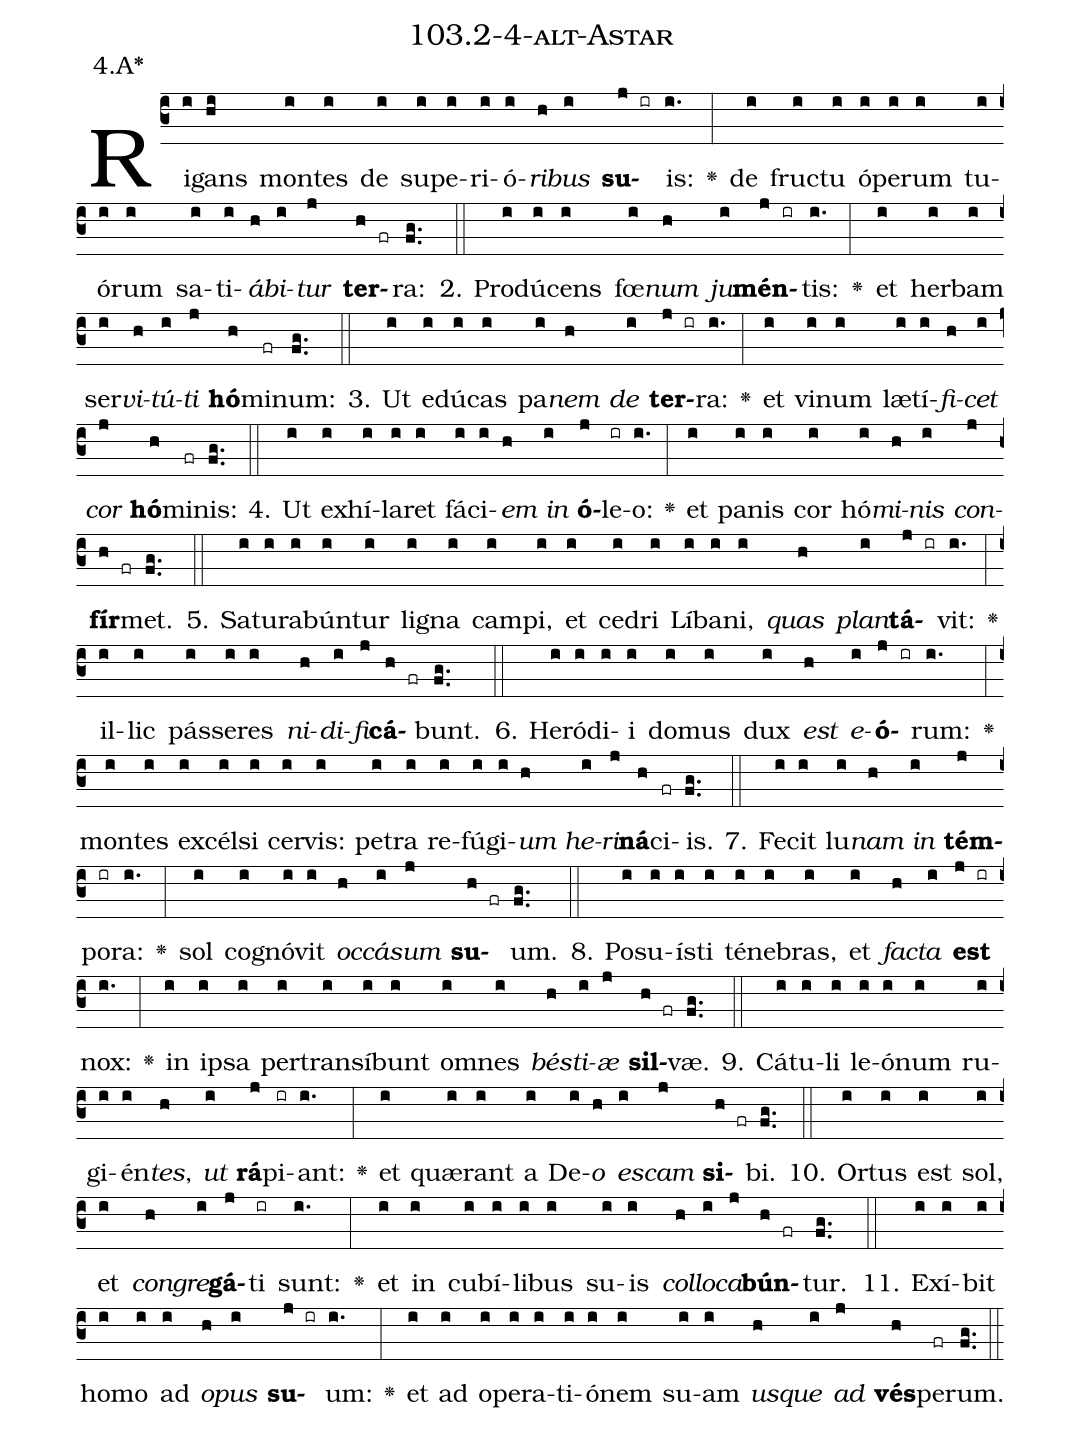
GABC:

name: 103.2-4-alt-Astar;
annotation: 4.A*;
%%
(c3)Ri(i)gans(hi) mon(i)tes(i) de(i) su(i)pe(i)ri(i)ó(i)<i>ri</i>(h)<i>bus</i>(i) <b>su</b>(j ir)is:(i.) <v>\greheightstar</v>(:) de(i) fruc(i)tu(i) ó(i)pe(i)rum(i) tu(i)ó(i)rum(i) sa(i)ti(i)<i>á</i>(h)<i>bi</i>(i)<i>tur</i>(j) <b>ter</b>(h fr)ra:(fg..) (::)
2. Pro(i)dú(i)cens(i) fœ(i)<i>num</i>(h) <i>ju</i>(i)<b>mén</b>(j ir)tis:(i.) <v>\greheightstar</v>(:) et(i) her(i)bam(i) ser(i)<i>vi</i>(h)<i>tú</i>(i)<i>ti</i>(j) <b>hó</b>(h)mi(fr)num:(fg..) (::)
3. Ut(i) e(i)dú(i)cas(i) pa(i)<i>nem</i>(h) <i>de</i>(i) <b>ter</b>(j ir)ra:(i.) <v>\greheightstar</v>(:) et(i) vi(i)num(i) læ(i)tí(i)<i>fi</i>(h)<i>cet</i>(i) <i>cor</i>(j) <b>hó</b>(h)mi(fr)nis:(fg..) (::)
4. Ut(i) ex(i)hí(i)la(i)ret(i) fá(i)ci(i)<i>em</i>(h) <i>in</i>(i) <b>ó</b>(j)le(ir)o:(i.) <v>\greheightstar</v>(:) et(i) pa(i)nis(i) cor(i) hó(i)<i>mi</i>(h)<i>nis</i>(i) <i>con</i>(j)<b>fír</b>(h fr)met.(fg..) (::)
5. Sa(i)tu(i)ra(i)bún(i)tur(i) li(i)gna(i) cam(i)pi,(i) et(i) ce(i)dri(i) Lí(i)ba(i)ni,(i) <i>quas</i>(h) <i>plan</i>(i)<b>tá</b>(j ir)vit:(i.) <v>\greheightstar</v>(:) il(i)lic(i) pás(i)se(i)res(i) <i>ni</i>(h)<i>di</i>(i)<i>fi</i>(j)<b>cá</b>(h fr)bunt.(fg..) (::)
6. He(i)ró(i)di(i)i(i) do(i)mus(i) dux(i) <i>est</i>(h) <i>e</i>(i)<b>ó</b>(j ir)rum:(i.) <v>\greheightstar</v>(:) mon(i)tes(i) ex(i)cél(i)si(i) cer(i)vis:(i) pe(i)tra(i) re(i)fú(i)gi(i)<i>um</i>(h) <i>he</i>(i)<i>ri</i>(j)<b>ná</b>(h)ci(fr)is.(fg..) (::)
7. Fe(i)cit(i) lu(i)<i>nam</i>(h) <i>in</i>(i) <b>tém</b>(j)po(ir)ra:(i.) <v>\greheightstar</v>(:) sol(i) co(i)gnó(i)vit(i) <i>oc</i>(h)<i>cá</i>(i)<i>sum</i>(j) <b>su</b>(h fr)um.(fg..) (::)
8. Po(i)su(i)ís(i)ti(i) té(i)ne(i)bras,(i) et(i) <i>fac</i>(h)<i>ta</i>(i) <b>est</b>(j ir) nox:(i.) <v>\greheightstar</v>(:) in(i) ip(i)sa(i) per(i)trans(i)í(i)bunt(i) om(i)nes(i) <i>bés</i>(h)<i>ti</i>(i)<i>æ</i>(j) <b>sil</b>(h fr)væ.(fg..) (::)
9. Cá(i)tu(i)li(i) le(i)ó(i)num(i) ru(i)gi(i)én(i)<i>tes</i>,(h) <i>ut</i>(i) <b>rá</b>(j)pi(ir)ant:(i.) <v>\greheightstar</v>(:) et(i) quæ(i)rant(i) a(i) De(i)<i>o</i>(h) <i>es</i>(i)<i>cam</i>(j) <b>si</b>(h fr)bi.(fg..) (::)
10. Or(i)tus(i) est(i) sol,(i) et(i) <i>con</i>(h)<i>gre</i>(i)<b>gá</b>(j)ti(ir) sunt:(i.) <v>\greheightstar</v>(:) et(i) in(i) cu(i)bí(i)li(i)bus(i) su(i)is(i) <i>col</i>(h)<i>lo</i>(i)<i>ca</i>(j)<b>bún</b>(h fr)tur.(fg..) (::)
11. Ex(i)í(i)bit(i) ho(i)mo(i) ad(i) <i>o</i>(h)<i>pus</i>(i) <b>su</b>(j ir)um:(i.) <v>\greheightstar</v>(:) et(i) ad(i) o(i)pe(i)ra(i)ti(i)ó(i)nem(i) su(i)am(i) <i>us</i>(h)<i>que</i>(i) <i>ad</i>(j) <b>vés</b>(h)pe(fr)rum.(fg..) (::)
